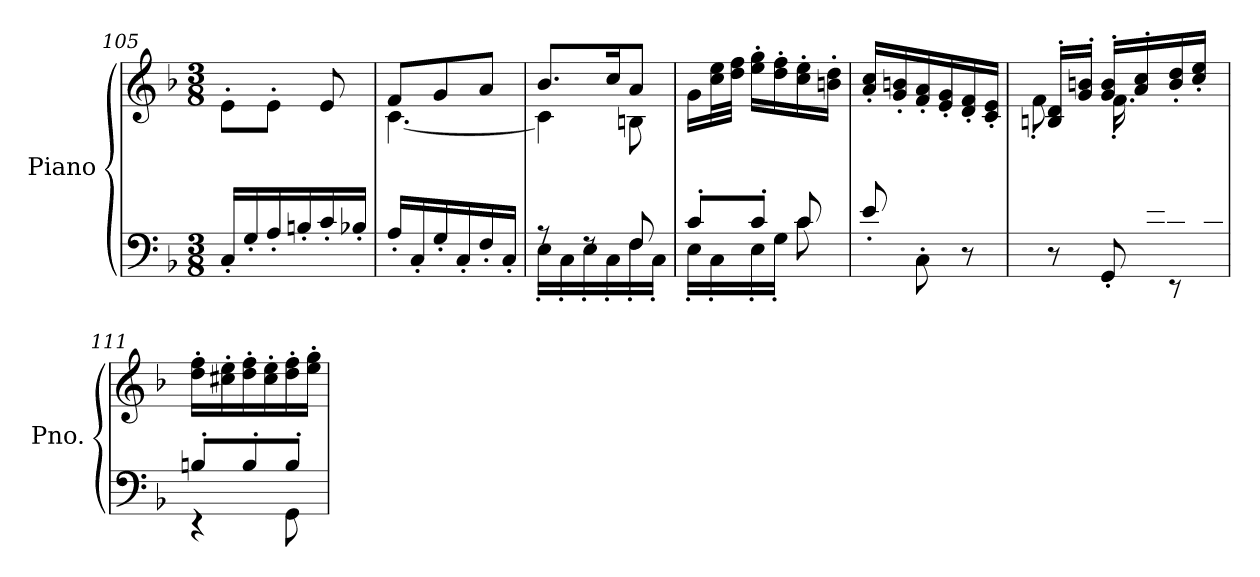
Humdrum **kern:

**kern	**kern
*part1	*part1
*staff2	*staff1
*I"Piano	*
*I'Pno.	*
*clefF4	*clefG2
*k[b-]	*k[b-]
*M3/8	*M3/8
=105	=105
16C'/LL	8e'\L
16G'/	.
16A'/	8e'\J
16Bn'/	.
16c'/	8e/
16B-X'/JJ	.
!!LO:LB:g=z
=106	=106
*	*^
16A'/LL	8f/L	[4.c\
16C'/	.	.
16G'/	8g/	.
16C'/	.	.
16F'/	8a/J	.
16C'/JJ	.	.
=107	=107	=107
*^	*	*
8rA	16E'\LL	8.b-/L	4c\]
.	16C'\	.	.
8rF	16E'\	.	.
.	16C'\	16cc/K	.
8F/	16F'\	8a/J	8Bn\
.	16C'\JJ	.	.
*	*	*v	*v
=108	=108	=108
8c'/L	16E'\LL	16g\LL
.	16C'\	32cc\ 32ee\L
.	.	32dd\ 32ff\JJJ
8c'/J	16E'\	16ee\' 16gg\'LL
.	16G'\JJ	16dd\' 16ff\'
8c/	8c\	16cc\' 16ee\'
.	.	16bn\' 16dd\'JJ
*v	*v	*
=109	=109
8e'/	16a/' 16cc/'LL
.	16g/' 16bn/'
8C'\	16f/' 16a/'
.	16e/' 16g/'
8r	16d/' 16f/'
.	16c/' 16e/'JJ
=110	=110
*^	*^
8..ryy	8r	16Bn/' 16d/'LL	8f'\
.	.	16g/' 16bn/'JJ	.
.	8GG'/	16g/' 16b/'LL	16.f'\LL
.	.	16a/' 16cc/'	.
32e'/K	.	.	8ryy
16.d'/	8r	16b/' 16dd/'	.
.	.	16cc/' 16ee/'JJ	.
32c'/JJk	.	.	32ryy
*	*	*v	*v
=111	=111	=111
8Bn'/L	4r	16dd\' 16ff\'LL
.	.	16cc#X\' 16ee\'
8B'/	.	16dd\' 16ff\'
.	.	16cc#\' 16ee\'
8B'/J	8GG\	16dd\' 16ff\'
.	.	16ee\' 16gg\'JJ
*v	*v	*
=	=
*-	*-
